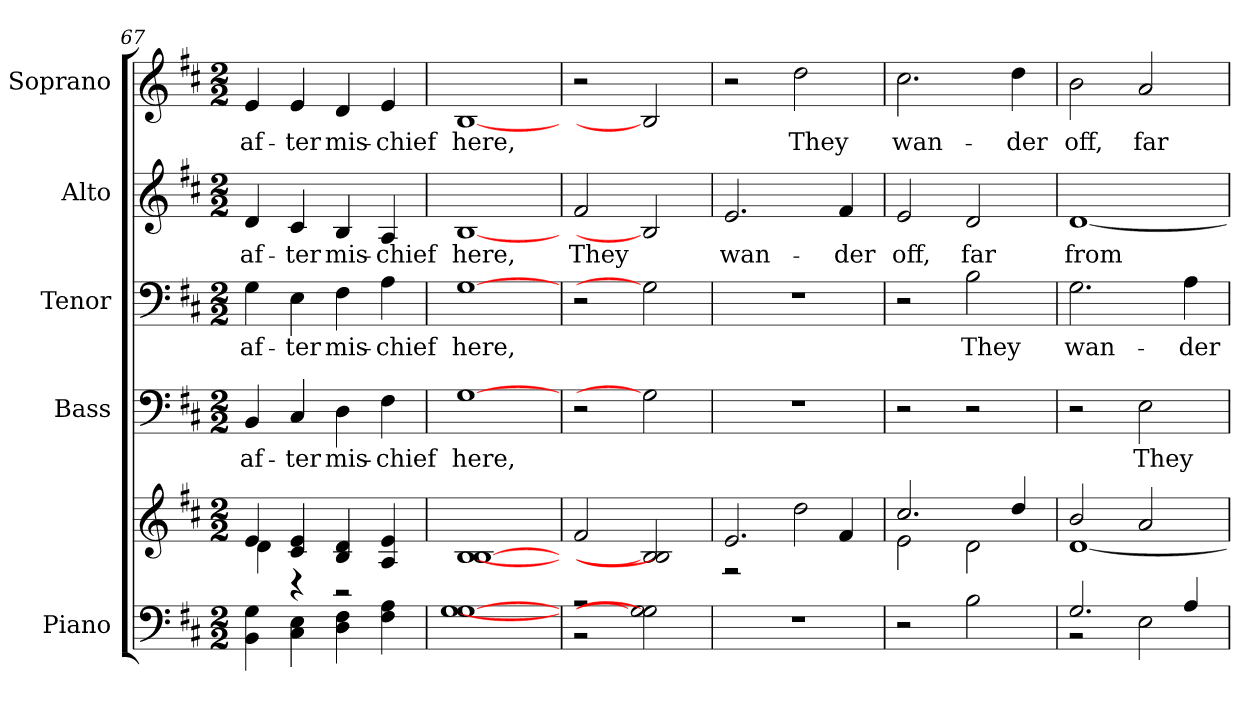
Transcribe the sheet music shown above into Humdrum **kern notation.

**kern	**kern	**kern	**text	**kern	**text	**kern	**text	**kern	**text
*part5	*part5	*part4	*part4	*part3	*part3	*part2	*part2	*part1	*part1
*staff6	*staff5	*staff4	*staff4	*staff3	*staff3	*staff2	*staff2	*staff1	*staff1
*I"Piano	*	*I"Bass	*	*I"Tenor	*	*I"Alto	*	*I"Soprano	*
*I'Pno.	*	*I'B.	*	*I'T.	*	*I'A.	*	*I'S.	*
*clefF4	*clefG2	*clefF4	*	*clefF4	*	*clefG2	*	*clefG2	*
*k[f#c#]	*k[f#c#]	*k[f#c#]	*	*k[f#c#]	*	*k[f#c#]	*	*k[f#c#]	*
*D:	*D:	*D:	*	*D:	*	*D:	*	*D:	*
*M2/2	*M2/2	*M2/2	*	*M2/2	*	*M2/2	*	*M2/2	*
=67	=67	=67	=67	=67	=67	=67	=67	=67	=67
*	*^	*	*	*	*	*	*	*	*
!	!	!	!	!LO:LY:b:color=#000000	!	!	!	!	!	!
!	!	!	!	!	!	!LO:LY:b:color=#000000	!	!	!	!
!	!	!	!	!	!	!	!	!LO:LY:b:color=#000000	!	!
!	!	!	!	!	!	!	!	!	!	!LO:LY:b:color=#000000
4BBi\ 4Gi	4ei/	4di\	4BBi/	af-	4Gi\	af-	4di/	af-	4ei/	af-
!	!	!	!	!LO:LY:b:color=#000000	!	!	!	!	!	!
!	!	!	!	!	!	!LO:LY:b:color=#000000	!	!	!	!
!	!	!	!	!	!	!	!	!LO:LY:b:color=#000000	!	!
!	!	!	!	!	!	!	!	!	!	!LO:LY:b:color=#000000
4C#i\ 4Ei	4c#i/ 4ei	4r	4C#i/	-ter	4Ei\	-ter	4c#i/	-ter	4ei/	-ter
!	!	!	!	!LO:LY:b:color=#000000	!	!	!	!	!	!
!	!	!	!	!	!	!LO:LY:b:color=#000000	!	!	!	!
!	!	!	!	!	!	!	!	!LO:LY:b:color=#000000	!	!
!	!	!	!	!	!	!	!	!	!	!LO:LY:b:color=#000000
4Di\ 4F#i	4Bi/ 4di	2r	4Di\	mis-	4F#i\	mis-	4Bi/	mis-	4di/	mis-
!	!	!	!	!LO:LY:b:color=#000000	!	!	!	!	!	!
!	!	!	!	!	!	!LO:LY:b:color=#000000	!	!	!	!
!	!	!	!	!	!	!	!	!LO:LY:b:color=#000000	!	!
!	!	!	!	!	!	!	!	!	!	!LO:LY:b:color=#000000
4F#i\ 4Ai	4Ai/ 4ei	.	4F#i\	-chief	4Ai\	-chief	4Ai/	-chief	4ei/	-chief
*	*v	*v	*	*	*	*	*	*	*	*
=68	=68	=68	=68	=68	=68	=68	=68	=68	=68
!	!	!	!LO:LY:b:color=#000000	!	!	!	!	!	!
!	!	!	!	!	!LO:LY:b:color=#000000	!	!	!	!
!	!	!	!	!	!	!	!LO:LY:b:color=#000000	!	!
!	!	!	!	!	!	!	!	!	!LO:LY:b:color=#000000
[1Gi [1Gi	[1Bi [1Bi	[1Gi	here,	[1Gi	here,	[1Bi	here,	[1Bi	here,
=69	=69	=69	=69	=69	=69	=69	=69	=69	=69
*^	*	*	*	*	*	*	*	*	*
!	!	!	!	!	!	!	!	!LO:LY:b:color=#000000	!	!
2r	2r	2f#i/	2r	.	2r	.	2f#i/	They	2r	.
2Gi] 2Gi]	2ryy	2Bi] 2Bi]	2Gi]	.	2Gi]	.	2Bi]	.	2Bi]	.
*v	*v	*	*	*	*	*	*	*	*	*
=70	=70	=70	=70	=70	=70	=70	=70	=70	=70
*	*^	*	*	*	*	*	*	*	*
*^	*	*	*	*	*	*	*	*	*	*
!	!	!	!	!	!	!	!	!	!LO:LY:b:color=#000000	!	!
*v	*v	*	*	*	*	*	*	*	*	*	*
1r	2.ei/	2r	1r	.	1r	.	2.ei/	wan-	2r	.
!	!	!	!	!	!	!	!	!	!	!LO:LY:b:color=#000000
.	.	2ddi\	.	.	.	.	.	.	2ddi\	They
!	!	!	!	!	!	!	!	!LO:LY:b:color=#000000	!	!
.	4f#i/	.	.	.	.	.	4f#i/	-der	.	.
!!LO:PB:g=z
=71	=71	=71	=71	=71	=71	=71	=71	=71	=71	=71
!	!	!	!	!	!	!	!	!LO:LY:b:color=#000000	!	!
!	!	!	!	!	!	!	!	!	!	!LO:LY:b:color=#000000
2r	2.cc#i/	2ei\	2r	.	2r	.	2ei/	off,	2.cc#i\	wan-
!	!	!	!	!	!	!LO:LY:b:color=#000000	!	!	!	!
!	!	!	!	!	!	!	!	!LO:LY:b:color=#000000	!	!
2Bi\	.	2di\	2r	.	2Bi\	They	2di/	far	.	.
!	!	!	!	!	!	!	!	!	!	!LO:LY:b:color=#000000
.	4ddi/	.	.	.	.	.	.	.	4ddi\	-der
=72	=72	=72	=72	=72	=72	=72	=72	=72	=72	=72
*^	*	*	*	*	*	*	*	*	*	*
!	!	!	!	!	!	!	!LO:LY:b:color=#000000	!	!	!	!
!	!	!	!	!	!	!	!	!	!LO:LY:b:color=#000000	!	!
!	!	!	!	!	!	!	!	!	!	!	!LO:LY:b:color=#000000
2.Gi/	2r	2bi/	[<1di	2r	.	2.Gi\	wan-	[<1di	from	2bi\	off,
!	!	!	!	!	!LO:LY:b:color=#000000	!	!	!	!	!	!
!	!	!	!	!	!	!	!	!	!	!	!LO:LY:b:color=#000000
.	2Ei\	2ai/	.	2Ei\	They	.	.	.	.	2ai/	far
!	!	!	!	!	!	!	!LO:LY:b:color=#000000	!	!	!	!
4Ai/	.	.	.	.	.	4Ai\	-der	.	.	.	.
*v	*v	*	*	*	*	*	*	*	*	*	*
*	*v	*v	*	*	*	*	*	*	*	*
=	=	=	=	=	=	=	=	=	=
*-	*-	*-	*-	*-	*-	*-	*-	*-	*-
